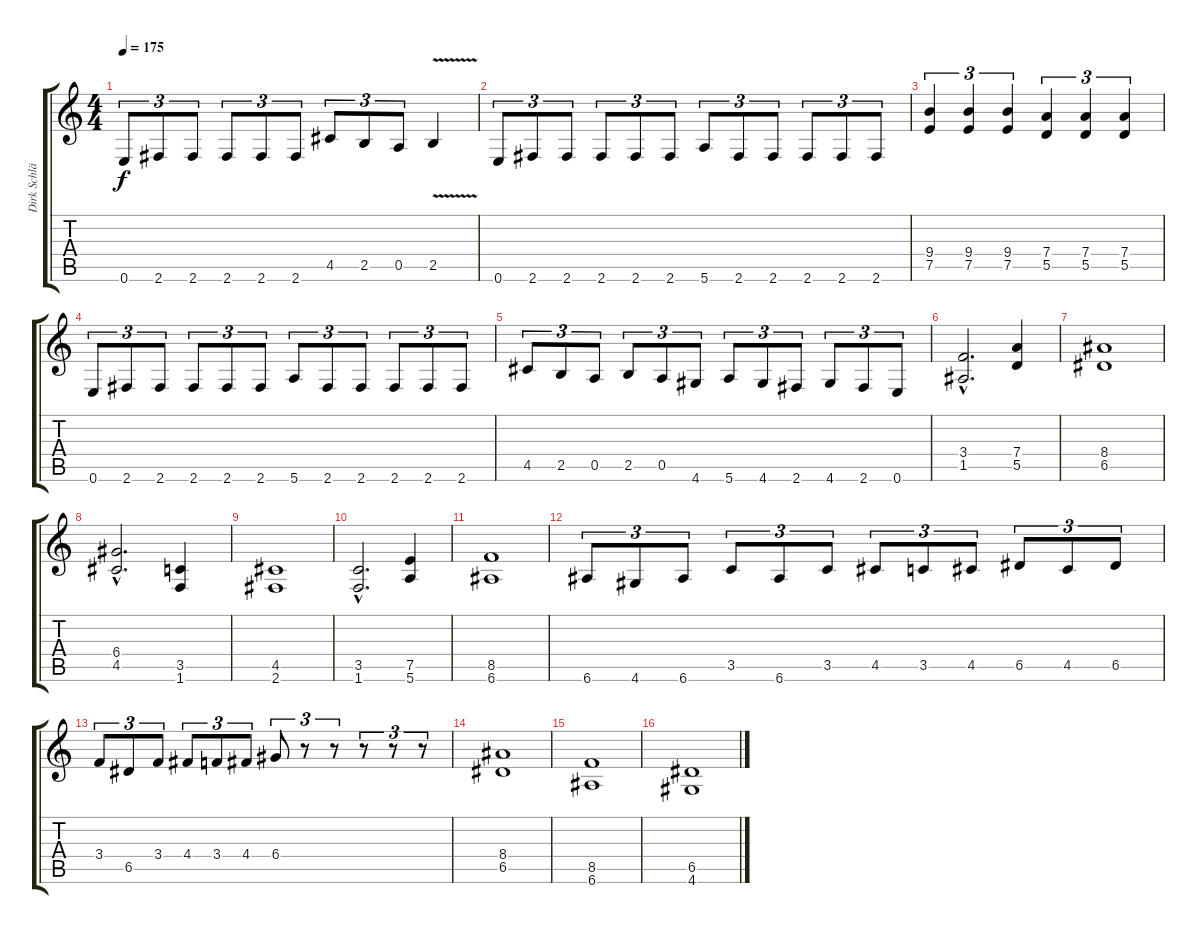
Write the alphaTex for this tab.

\track ("Dirk Schlächter" "Dirk Schlä") {instrument distortionguitar}
\staff {score tabs}
\tuning (E4 B3 G3 D3 A2 E2) {hide}
\ts (4 4)
\tempo 175
\clef g2
\ks c
0.6.8{tu (3 2) dy f} 2.6.8{tu (3 2)} 2.6.8{tu (3 2)} 2.6.8{tu (3 2)} 2.6.8{tu (3 2)} 2.6.8{tu (3 2)} 4.5.8{tu (3 2)} 2.5.8{tu (3 2)} 0.5.8{tu (3 2)} 2.5{v}.4 |
0.6.8{tu (3 2)} 2.6.8{tu (3 2)} 2.6.8{tu (3 2)} 2.6.8{tu (3 2)} 2.6.8{tu (3 2)} 2.6.8{tu (3 2)} 5.6.8{tu (3 2)} 2.6.8{tu (3 2)} 2.6.8{tu (3 2)} 2.6.8{tu (3 2)} 2.6.8{tu (3 2)} 2.6.8{tu (3 2)} |
(9.4 7.5).4{tu (3 2)} (9.4 7.5).4{tu (3 2)} (9.4 7.5).4{tu (3 2)} (7.4 5.5).4{tu (3 2)} (7.4 5.5).4{tu (3 2)} (7.4 5.5).4{tu (3 2)} |
0.6.8{tu (3 2)} 2.6.8{tu (3 2)} 2.6.8{tu (3 2)} 2.6.8{tu (3 2)} 2.6.8{tu (3 2)} 2.6.8{tu (3 2)} 5.6.8{tu (3 2)} 2.6.8{tu (3 2)} 2.6.8{tu (3 2)} 2.6.8{tu (3 2)} 2.6.8{tu (3 2)} 2.6.8{tu (3 2)} |
4.5.8{tu (3 2)} 2.5.8{tu (3 2)} 0.5.8{tu (3 2)} 2.5.8{tu (3 2)} 0.5.8{tu (3 2)} 4.6.8{tu (3 2)} 5.6.8{tu (3 2)} 4.6.8{tu (3 2)} 2.6.8{tu (3 2)} 4.6.8{tu (3 2)} 2.6.8{tu (3 2)} 0.6.8{tu (3 2)} |
(3.4{hac} 1.5{hac}).2{d} (7.4 5.5).4 |
(8.4 6.5).1 |
(6.4{hac} 4.5{hac}).2{d} (3.5 1.6).4 |
(4.5 2.6).1 |
(3.5{hac} 1.6{hac}).2{d} (7.5 5.6).4 |
(8.5 6.6).1 |
6.6.8{tu (3 2)} 4.6.8{tu (3 2)} 6.6.8{tu (3 2)} 3.5.8{tu (3 2)} 6.6.8{tu (3 2)} 3.5.8{tu (3 2)} 4.5.8{tu (3 2)} 3.5.8{tu (3 2)} 4.5.8{tu (3 2)} 6.5.8{tu (3 2)} 4.5.8{tu (3 2)} 6.5.8{tu (3 2)} |
3.4.8{tu (3 2)} 6.5.8{tu (3 2)} 3.4.8{tu (3 2)} 4.4.8{tu (3 2)} 3.4.8{tu (3 2)} 4.4.8{tu (3 2)} 6.4.8{tu (3 2)} r.8{tu (3 2)} r.8{tu (3 2)} r.8{tu (3 2)} r.8{tu (3 2)} r.8{tu (3 2)} |
(8.4 6.5).1 |
(8.5 6.6).1 |
(6.5 4.6).1
